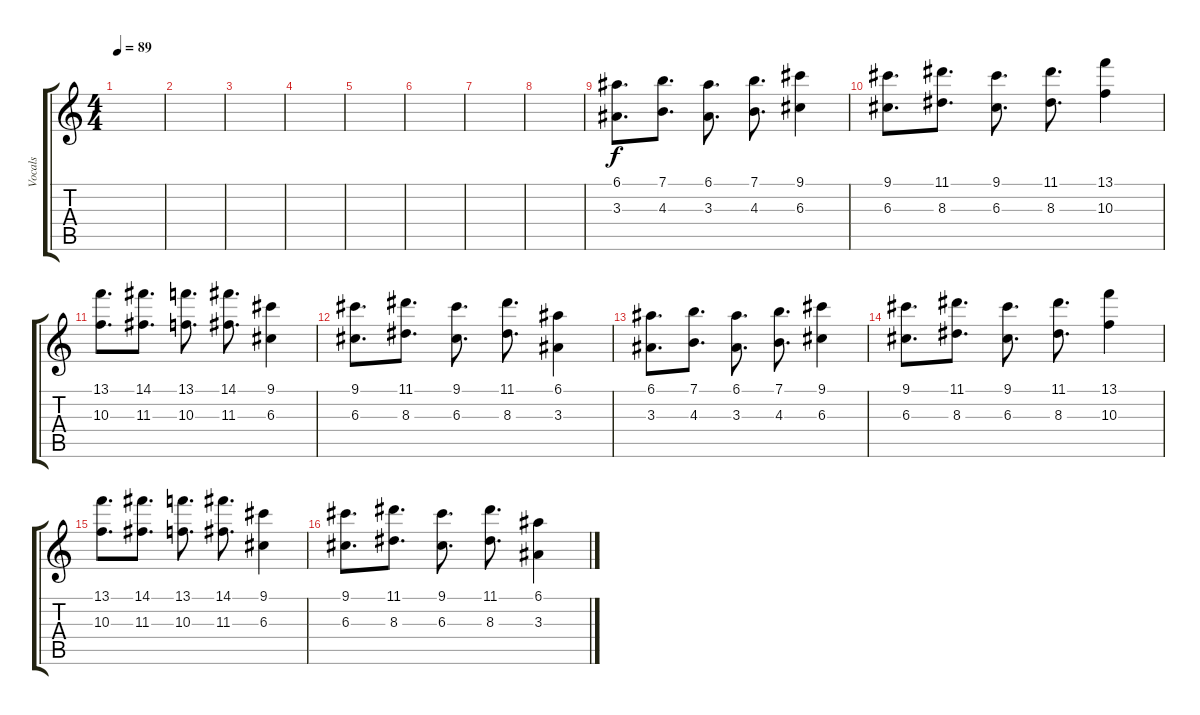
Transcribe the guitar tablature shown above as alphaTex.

\track ("Vocals" "Vocals") {instrument electricguitarjazz}
\staff {score tabs}
\tuning (E4 B3 G3 D3 A2 E2) {hide}
\ts (4 4)
\tempo 89
\clef g2
\ks c
|
|
|
|
|
|
|
|
(6.1 3.3).8{d} (7.1 4.3).8{d} (6.1 3.3).8{d} (7.1 4.3).8{d} (9.1 6.3).4 |
(9.1 6.3).8{d} (11.1 8.3).8{d} (9.1 6.3).8{d} (11.1 8.3).8{d} (13.1 10.3).4 |
(13.1 10.3).8{d} (14.1 11.3).8{d} (13.1 10.3).8{d} (14.1 11.3).8{d} (9.1 6.3).4 |
(9.1 6.3).8{d} (11.1 8.3).8{d} (9.1 6.3).8{d} (11.1 8.3).8{d} (6.1 3.3).4 |
(6.1 3.3).8{d} (7.1 4.3).8{d} (6.1 3.3).8{d} (7.1 4.3).8{d} (9.1 6.3).4 |
(9.1 6.3).8{d} (11.1 8.3).8{d} (9.1 6.3).8{d} (11.1 8.3).8{d} (13.1 10.3).4 |
(13.1 10.3).8{d} (14.1 11.3).8{d} (13.1 10.3).8{d} (14.1 11.3).8{d} (9.1 6.3).4 |
(9.1 6.3).8{d} (11.1 8.3).8{d} (9.1 6.3).8{d} (11.1 8.3).8{d} (6.1 3.3).4
